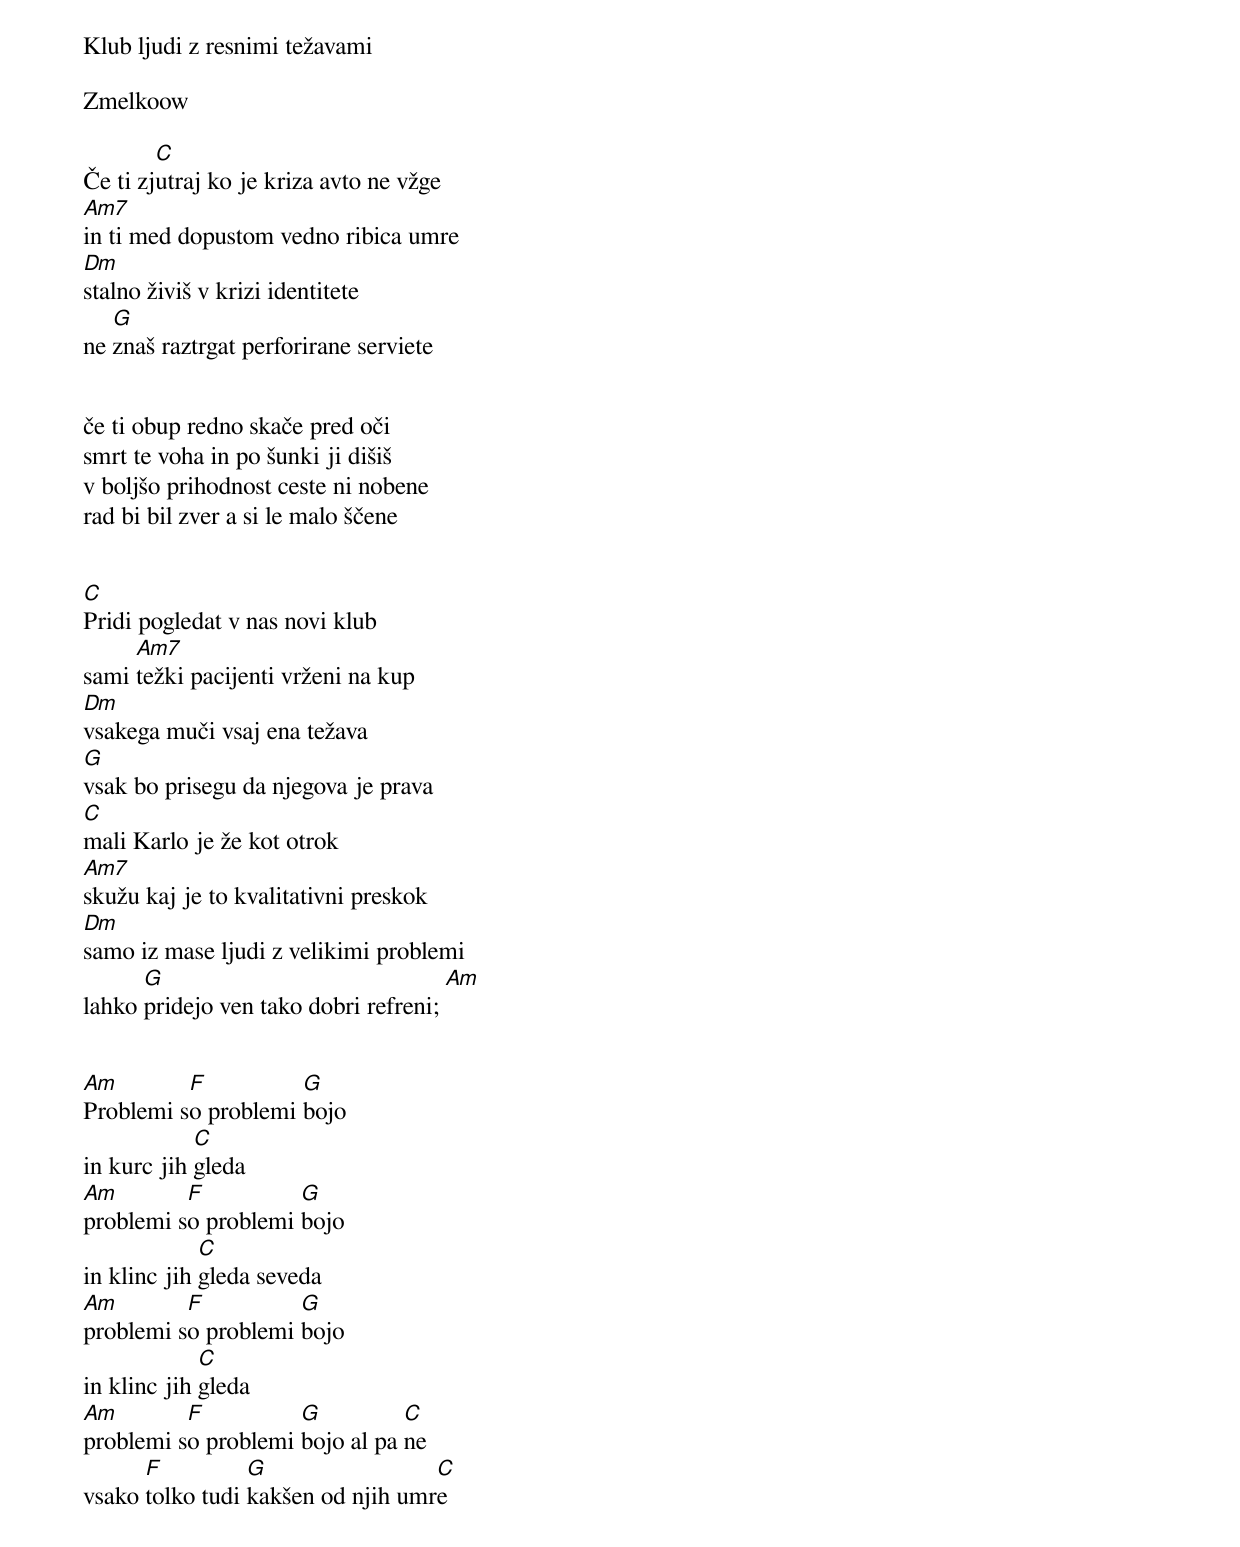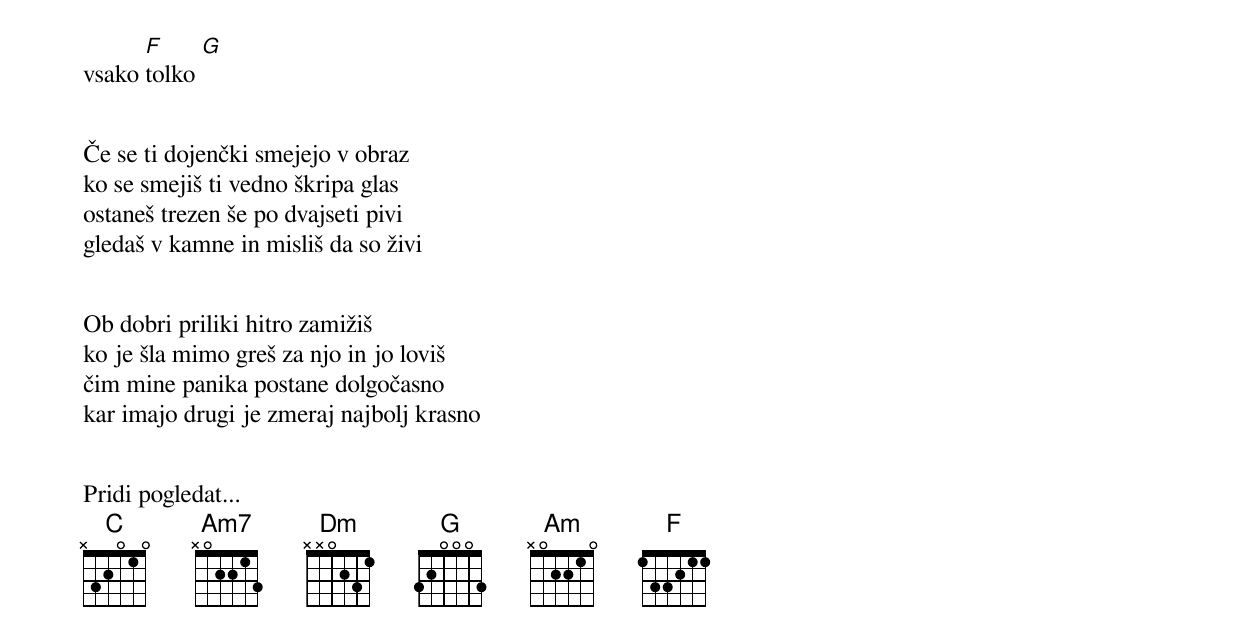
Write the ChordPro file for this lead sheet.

Klub ljudi z resnimi težavami

Zmelkoow

Če ti zj[C]utraj ko je kriza avto ne vžge
[Am7]in ti med dopustom vedno ribica umre
[Dm]stalno živiš v krizi identitete
ne [G]znaš raztrgat perforirane serviete


če ti obup redno skače pred oči
smrt te voha in po šunki ji dišiš
v boljšo prihodnost ceste ni nobene
rad bi bil zver a si le malo ščene


[C]Pridi pogledat v nas novi klub
sami [Am7]težki pacijenti vrženi na kup
[Dm]vsakega muči vsaj ena težava
[G]vsak bo prisegu da njegova je prava
[C]mali Karlo je že kot otrok
[Am7]skužu kaj je to kvalitativni preskok
[Dm]samo iz mase ljudi z velikimi problemi
lahko [G]pridejo ven tako dobri refreni; [Am]


[Am]Problemi s[F]o problemi [G]bojo
in kurc jih [C]gleda
[Am]problemi s[F]o problemi [G]bojo
in klinc jih [C]gleda seveda
[Am]problemi s[F]o problemi [G]bojo
in klinc jih [C]gleda
[Am]problemi s[F]o problemi [G]bojo al pa [C]ne
vsako [F]tolko tudi [G]kakšen od njih umr[C]e
vsako [F]tolko [G]


Če se ti dojenčki smejejo v obraz
ko se smejiš ti vedno škripa glas
ostaneš trezen še po dvajseti pivi
gledaš v kamne in misliš da so živi


Ob dobri priliki hitro zamižiš
ko je šla mimo greš za njo in jo loviš
čim mine panika postane dolgočasno
kar imajo drugi je zmeraj najbolj krasno


Pridi pogledat...
